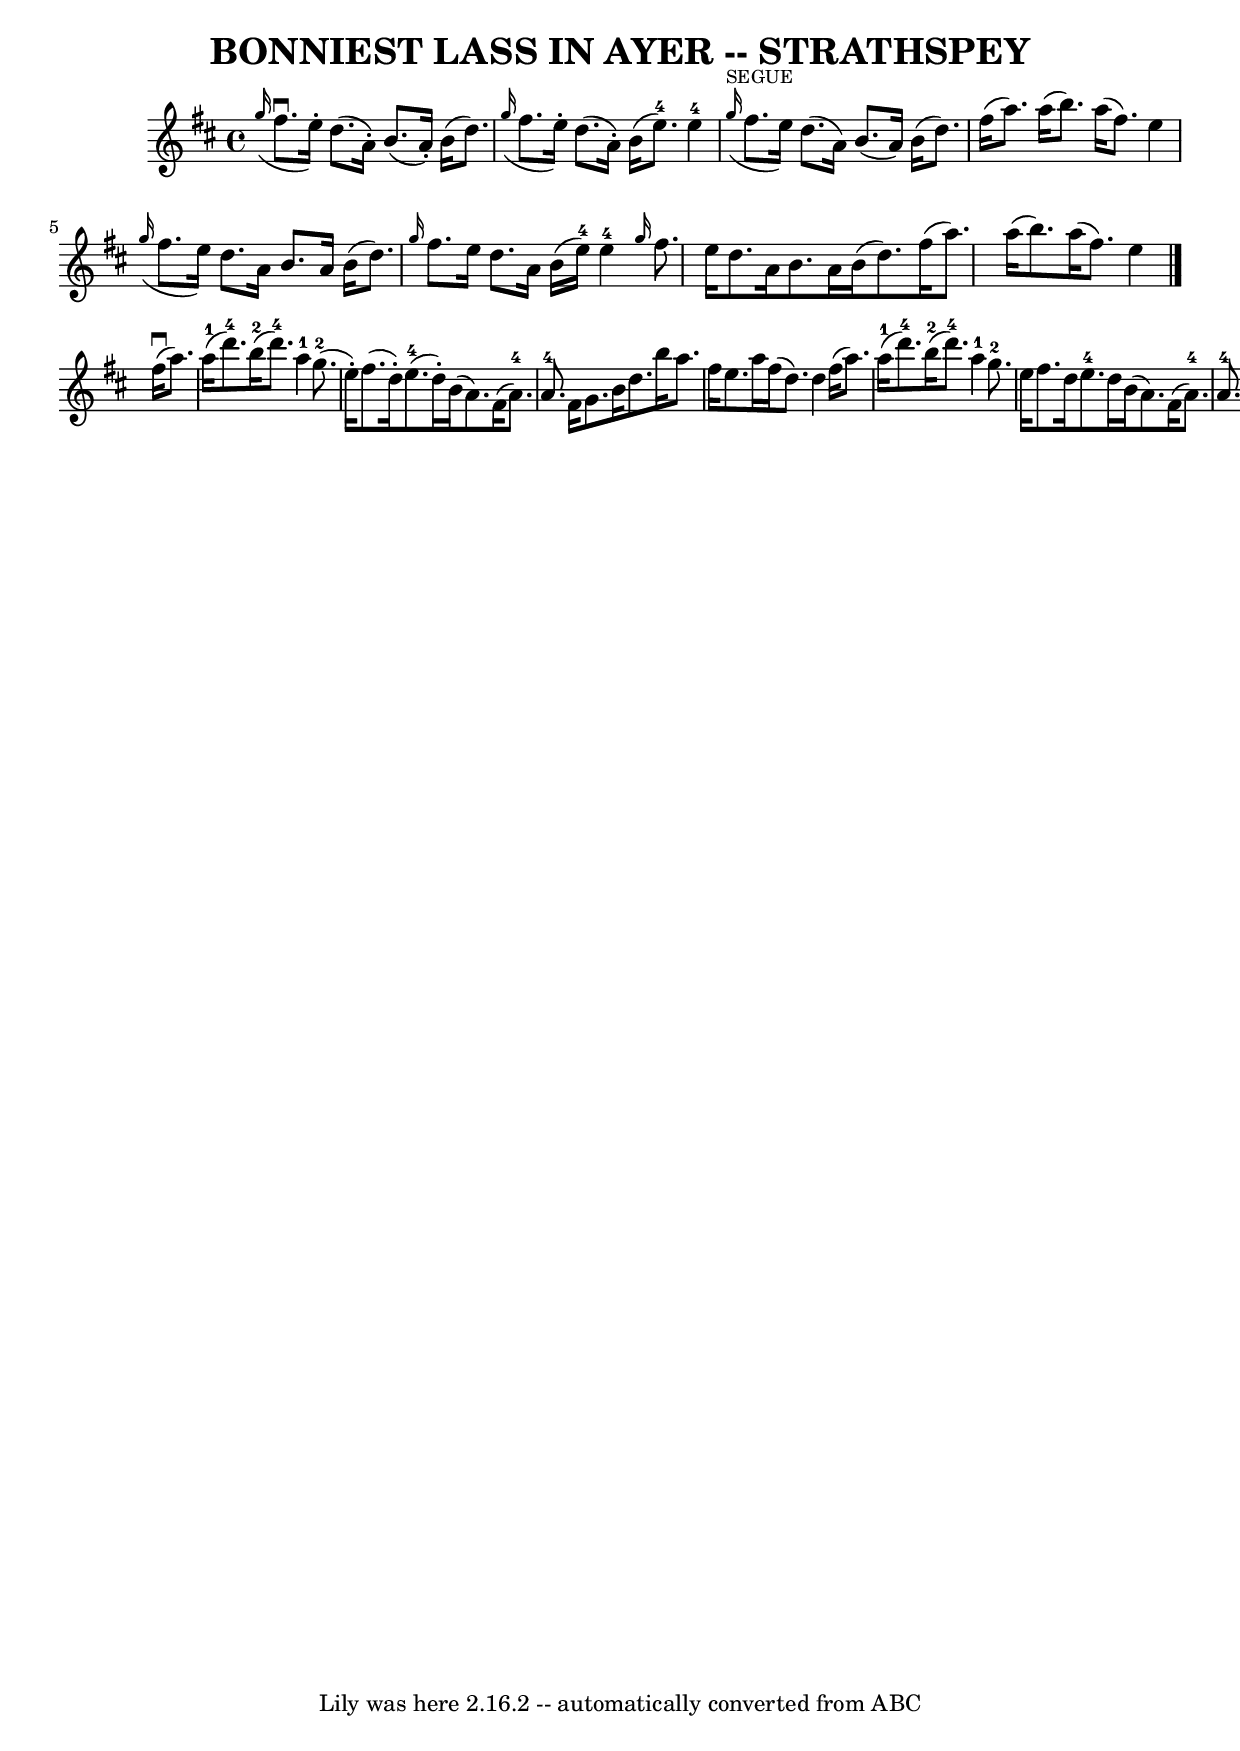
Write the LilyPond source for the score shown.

\version "2.16.2"
\include "Mammoth.ily"
\header {
  %% book = "Ryan's Mammoth Collection of Fiddle Tunes"
  crossRefNumber = "1"
  footnotes = ""
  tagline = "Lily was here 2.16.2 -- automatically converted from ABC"
  title = "BONNIEST LASS IN AYER -- STRATHSPEY"

}
voicedefault =  {


  \override Staff.TimeSignature #'style = #'C
  \time 4/4 % %slurgraces 1
  
  \key d \major
  \grace { g''16 (
	 } fis''8.^\downbow e''16 -.)   
  d''8. (a'16 -.) b'8. (a'16 -.) b'16 (d''8.)   |
  
  \grace { g''16 (
	 } fis''8. e''16 -.) d''8. (a'16 -.) b'16 (
  e''8.-4) e''4-4   |
  |
  \grace { g''16 
	  ^\segue(
	 } fis''8. e''16) d''8. (a'16) b'8. (a'16)   
  b'16 (d''8.)   |
  fis''16 (a''8.) a''16 (b''8.)   
  a''16 (fis''8.) e''4    |
  \grace { g''16 (
	 } fis''8.    
  e''16) d''8. a'16 b'8. a'16 b'16 (d''8.)   |
  
  \grace { g''16  
	 } fis''8. e''16 d''8. a'16 b'16 (e''16-4 -) e''4-4   |
  \grace { g''16  
	 } fis''8. e''16 d''8.  
  a'16 b'8. a'16 b'16 (d''8.)   |
  fis''16 (a''8.) 
  a''16 (b''8.) a''16 (fis''8.) e''4    \bar "|." fis''16 
  (^\downbow a''8.) a''16-1(d'''8.-4) b''16-2(
  d'''8.-4) a''4-1   |
  g''8.-2(e''16 -.) fis''8. (
  d''16 -.) e''8.-4(d''16 -.) b'16 (a'8.)   |
  
  fis'16 (a'8.-4) a'8.-4 fis'16 g'8. b'16 d''8. b''16  
  |
  a''8. fis''16 e''8. a''16 fis''16 (d''8.) d''4 
  |
  fis''16 (a''8.) a''16-1(d'''8.-4)     
  b''16-2(d'''8.-4) a''4-1   |
  g''8.-2 e''16    
  fis''8. d''16 e''8.-4 d''16 b'16 (a'8.)   |
  
  fis'16 (a'8.-4) a'8.-4 fis'16 g'8. b'16 d''8. b''16  
  |
  a''8. fis''16 e''8. a''16 fis''16 (d''8.) d''4 
  \bar "|."   

}

\score{
  <<

    \context Staff="default"
    {
      \voicedefault 
      
    }

  >>
  \layout {
    
  }
  \midi {
  }

}
